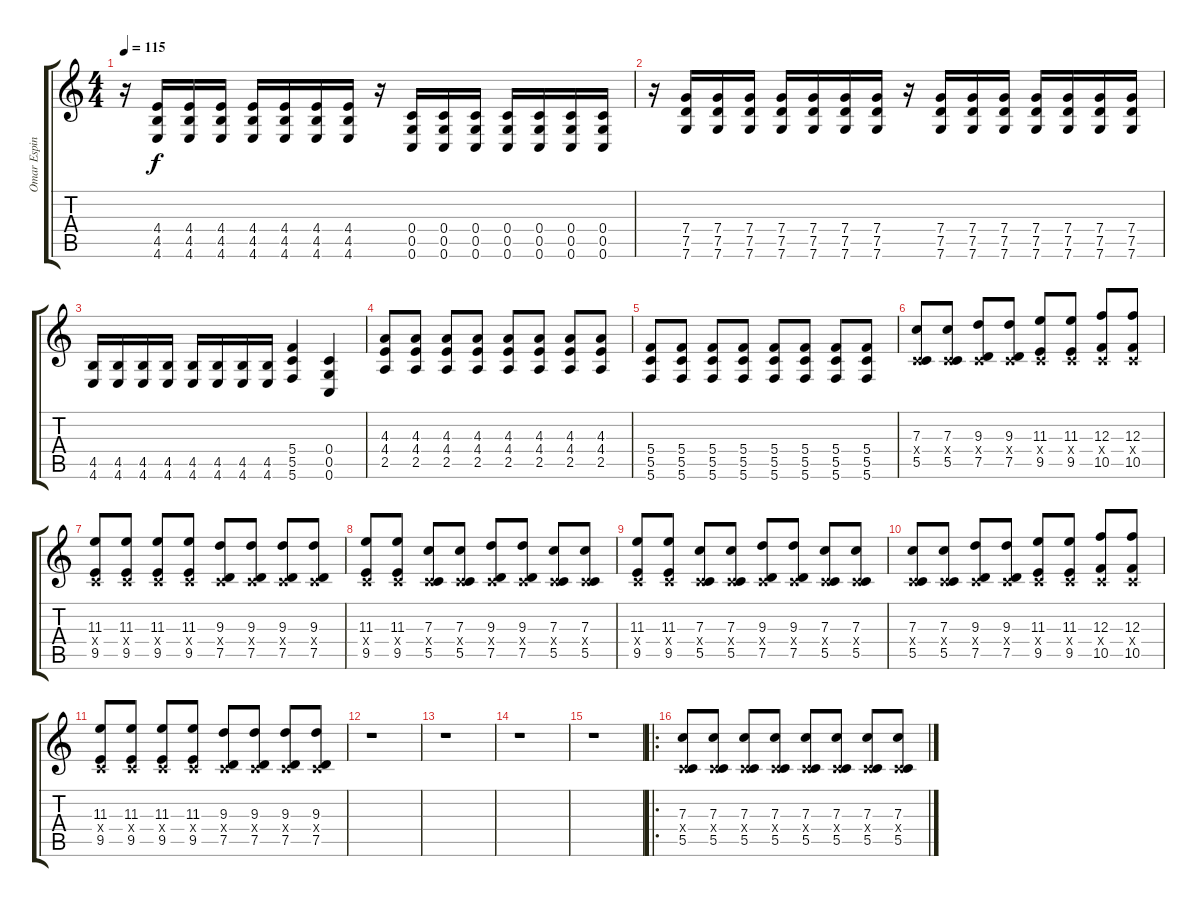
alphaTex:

\track ("Omar Espinosa" "Omar Espin") {instrument overdrivenguitar}
\staff {score tabs}
\tuning (D4 A3 F3 C3 G2 C2) {hide}
\ts (4 4)
\tempo 115
\clef g2
\ks c
r.16{dy f} (4.4 4.5 4.6).16 (4.4 4.5 4.6).16 (4.4 4.5 4.6).16 (4.4 4.5 4.6).16 (4.4 4.5 4.6).16 (4.4 4.5 4.6).16 (4.4 4.5 4.6).16 r.16 (0.4 0.5 0.6).16 (0.4 0.5 0.6).16 (0.4 0.5 0.6).16 (0.4 0.5 0.6).16 (0.4 0.5 0.6).16 (0.4 0.5 0.6).16 (0.4 0.5 0.6).16 |
r.16 (7.4 7.5 7.6).16 (7.4 7.5 7.6).16 (7.4 7.5 7.6).16 (7.4 7.5 7.6).16 (7.4 7.5 7.6).16 (7.4 7.5 7.6).16 (7.4 7.5 7.6).16 r.16 (7.4 7.5 7.6).16 (7.4 7.5 7.6).16 (7.4 7.5 7.6).16 (7.4 7.5 7.6).16 (7.4 7.5 7.6).16 (7.4 7.5 7.6).16 (7.4 7.5 7.6).16 |
(4.5 4.6).16 (4.5 4.6).16 (4.5 4.6).16 (4.5 4.6).16 (4.5 4.6).16 (4.5 4.6).16 (4.5 4.6).16 (4.5 4.6).16 (5.4 5.5 5.6).4 (0.4 0.5 0.6).4 |
(4.3 4.4 2.5).8 (4.3 4.4 2.5).8 (4.3 4.4 2.5).8 (4.3 4.4 2.5).8 (4.3 4.4 2.5).8 (4.3 4.4 2.5).8 (4.3 4.4 2.5).8 (4.3 4.4 2.5).8 |
(5.4 5.5 5.6).8 (5.4 5.5 5.6).8 (5.4 5.5 5.6).8 (5.4 5.5 5.6).8 (5.4 5.5 5.6).8 (5.4 5.5 5.6).8 (5.4 5.5 5.6).8 (5.4 5.5 5.6).8 |
(7.3 0.4{x} 5.5).8 (7.3 0.4{x} 5.5).8 (9.3 0.4{x} 7.5).8 (9.3 0.4{x} 7.5).8 (11.3 0.4{x} 9.5).8 (11.3 0.4{x} 9.5).8 (12.3 0.4{x} 10.5).8 (12.3 0.4{x} 10.5).8 |
(11.3 0.4{x} 9.5).8 (11.3 0.4{x} 9.5).8 (11.3 0.4{x} 9.5).8 (11.3 0.4{x} 9.5).8 (9.3 0.4{x} 7.5).8 (9.3 0.4{x} 7.5).8 (9.3 0.4{x} 7.5).8 (9.3 0.4{x} 7.5).8 |
(11.3 0.4{x} 9.5).8 (11.3 0.4{x} 9.5).8 (7.3 0.4{x} 5.5).8 (7.3 0.4{x} 5.5).8 (9.3 0.4{x} 7.5).8 (9.3 0.4{x} 7.5).8 (7.3 0.4{x} 5.5).8 (7.3 0.4{x} 5.5).8 |
(11.3 0.4{x} 9.5).8 (11.3 0.4{x} 9.5).8 (7.3 0.4{x} 5.5).8 (7.3 0.4{x} 5.5).8 (9.3 0.4{x} 7.5).8 (9.3 0.4{x} 7.5).8 (7.3 0.4{x} 5.5).8 (7.3 0.4{x} 5.5).8 |
(7.3 0.4{x} 5.5).8 (7.3 0.4{x} 5.5).8 (9.3 0.4{x} 7.5).8 (9.3 0.4{x} 7.5).8 (11.3 0.4{x} 9.5).8 (11.3 0.4{x} 9.5).8 (12.3 0.4{x} 10.5).8 (12.3 0.4{x} 10.5).8 |
(11.3 0.4{x} 9.5).8 (11.3 0.4{x} 9.5).8 (11.3 0.4{x} 9.5).8 (11.3 0.4{x} 9.5).8 (9.3 0.4{x} 7.5).8 (9.3 0.4{x} 7.5).8 (9.3 0.4{x} 7.5).8 (9.3 0.4{x} 7.5).8 |
r.1 |
r.1 |
r.1 |
r.1 |
\ro
(7.3 0.4{x} 5.5).8 (7.3 0.4{x} 5.5).8 (7.3 0.4{x} 5.5).8 (7.3 0.4{x} 5.5).8 (7.3 0.4{x} 5.5).8 (7.3 0.4{x} 5.5).8 (7.3 0.4{x} 5.5).8 (7.3 0.4{x} 5.5).8
